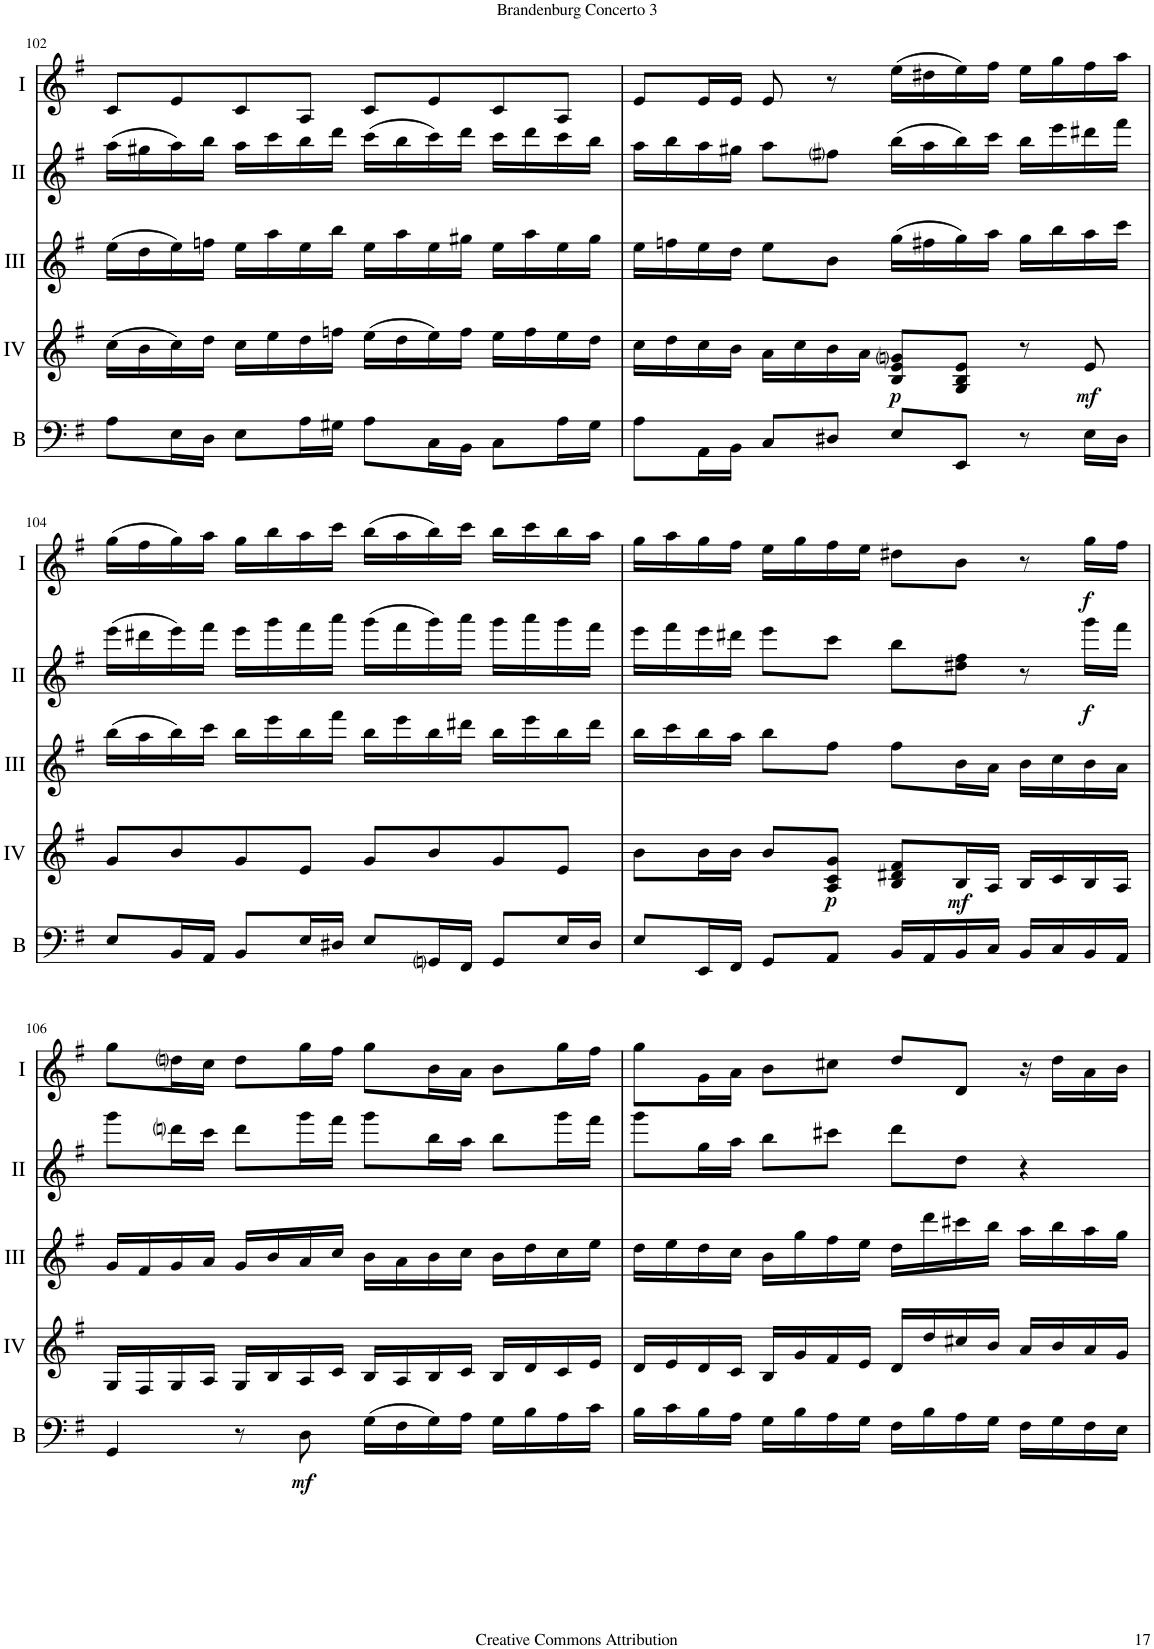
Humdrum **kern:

**kern	**dynam	**kern	**dynam	**kern	**kern	**dynam	**kern	**dynam
*part5	*part5	*part4	*part4	*part3	*part2	*part2	*part1	*part1
*staff5	*staff5	*staff4	*staff4	*staff3	*staff2	*staff2	*staff1	*staff1
*I"Bass	*	*I"Acc. 4	*	*I"Acc. 3	*I"Acc. 2	*	*I"Acc. 1	*
*I'B	*	*	*	*	*	*	*	*
!!LO:PB:g=z
*clefF4	*	*clefG2	*	*clefG2	*clefG2	*	*clefG2	*
*Trd7c12	*	*	*	*Trd7c12	*Trd7c12	*	*	*
*k[f#]	*	*k[f#]	*	*k[f#]	*k[f#]	*	*k[f#]	*
*M2/2	*	*M2/2	*	*M2/2	*M2/2	*	*M2/2	*
*met(c|)	*	*met(c|)	*	*met(c|)	*met(c|)	*	*met(c|)	*
=102	=102	=102	=102	=102	=102	=102	=102	=102
8A\L	.	(16cc\LL	.	(16ee\LL	(16aa\LL	.	8c/L	.
.	.	16b\	.	16dd\	16gg#X\	.	.	.
16E\L	.	16cc\)	.	16ee\)	16aa\)	.	8e/	.
16D\JJ	.	16dd\JJ	.	16ffn\JJ	16bb\JJ	.	.	.
8E\L	.	16cc\LL	.	16ee\LL	16aa\LL	.	8c/	.
.	.	16ee\	.	16aa\	16ccc\	.	.	.
16A\L	.	16dd\	.	16ee\	16bb\	.	8A/J	.
16G#X\JJ	.	16ffn\JJ	.	16bb\JJ	16ddd\JJ	.	.	.
8A\L	.	(16ee\LL	.	16ee\LL	(16ccc\LL	.	8c/L	.
.	.	16dd\	.	16aa\	16bb\	.	.	.
16C\L	.	16ee\)	.	16ee\	16ccc\)	.	8e/	.
16BB\JJ	.	16ff\JJ	.	16gg#X\JJ	16ddd\JJ	.	.	.
8C\L	.	16ee\LL	.	16ee\LL	16ccc\LL	.	8c/	.
.	.	16ff\	.	16aa\	16ddd\	.	.	.
16A\L	.	16ee\	.	16ee\	16ccc\	.	8A/J	.
16G#\JJ	.	16dd\JJ	.	16gg#\JJ	16bb\JJ	.	.	.
=103	=103	=103	=103	=103	=103	=103	=103	=103
8A\L	.	16cc\LL	.	16ee\LL	16aa\LL	.	8e/L	.
.	.	16dd\	.	16ffn\	16bb\	.	.	.
16AA\L	.	16cc\	.	16ee\	16aa\	.	16e/L	.
16BB\JJ	.	16b\JJ	.	16dd\JJ	16gg#X\JJ	.	16e/JJ	.
8C/L	.	16a\LL	.	8ee\L	8aa\L	.	8e/	.
.	.	16cc\	.	.	.	.	.	.
8D#X/J	.	16b\	.	8b\J	8ff#i\J	.	8r	.
.	.	16a\JJ	.	.	.	.	.	.
!	!	!	!LO:DY:b	!	!	!	!	!
8E/L	.	8B/ 8e/ 8gni/L	p	(16gg\LL	(16bb\LL	.	(16ee\LL	.
.	.	.	.	16ff#X\	16aa\	.	16dd#X\	.
8EE/J	.	8G/ 8B/ 8e/J	.	16gg\)	16bb\)	.	16ee\)	.
.	.	.	.	16aa\JJ	16ccc\JJ	.	16ff#\JJ	.
8r	.	8r	.	16gg\LL	16bb\LL	.	16ee\LL	.
.	.	.	.	16bb\	16eee\	.	16gg\	.
!	!	!	!LO:DY:b	!	!	!	!	!
16E\LL	.	8e/	mf	16aa\	16ddd#X\	.	16ff#\	.
16D#\JJ	.	.	.	16ccc\JJ	16fff#\JJ	.	16aa\JJ	.
!!LO:LB:g=z
=104	=104	=104	=104	=104	=104	=104	=104	=104
8E/L	.	8g/L	.	(16bb\LL	(16eee\LL	.	(16gg\LL	.
.	.	.	.	16aa\	16ddd#X\	.	16ff#\	.
16BB/L	.	8b/	.	16bb\)	16eee\)	.	16gg\)	.
16AA/JJ	.	.	.	16ccc\JJ	16fff#\JJ	.	16aa\JJ	.
8BB/L	.	8g/	.	16bb\LL	16eee\LL	.	16gg\LL	.
.	.	.	.	16eee\	16ggg\	.	16bb\	.
16E/L	.	8e/J	.	16bb\	16fff#\	.	16aa\	.
16D#X/JJ	.	.	.	16fff#\JJ	16aaa\JJ	.	16ccc\JJ	.
8E/L	.	8g/L	.	16bb\LL	(16ggg\LL	.	(16bb\LL	.
.	.	.	.	16eee\	16fff#\	.	16aa\	.
16GGni/L	.	8b/	.	16bb\	16ggg\)	.	16bb\)	.
16FF#/JJ	.	.	.	16ddd#X\JJ	16aaa\JJ	.	16ccc\JJ	.
8GG/L	.	8g/	.	16bb\LL	16ggg\LL	.	16bb\LL	.
.	.	.	.	16eee\	16aaa\	.	16ccc\	.
16E/L	.	8e/J	.	16bb\	16ggg\	.	16bb\	.
16D#/JJ	.	.	.	16ddd#\JJ	16fff#\JJ	.	16aa\JJ	.
=105	=105	=105	=105	=105	=105	=105	=105	=105
8E/L	.	8b\L	.	16bb\LL	16eee\LL	.	16gg\LL	.
.	.	.	.	16ccc\	16fff#\	.	16aa\	.
16EE/L	.	16b\L	.	16bb\	16eee\	.	16gg\	.
16FF#/JJ	.	16b\JJ	.	16aa\JJ	16ddd#X\JJ	.	16ff#\JJ	.
8GG/L	.	8b/L	.	8bb\L	8eee\L	.	16ee\LL	.
.	.	.	.	.	.	.	16gg\	.
!	!	!	!LO:DY:b	!	!	!	!	!
8AA/J	.	8A/ 8c/ 8g/J	p	8ff#\J	8ccc\J	.	16ff#\	.
.	.	.	.	.	.	.	16ee\JJ	.
16BB/LL	.	8B/ 8d#X/ 8f#/L	.	8ff#\L	8bb\L	.	8dd#X\L	.
16AA/	.	.	.	.	.	.	.	.
!	!	!	!LO:DY:b	!	!	!	!	!
16BB/	.	16B/L	mf	16b\L	8dd#X\ 8ff#\J	.	8b\J	.
16C/JJ	.	16A/JJ	.	16a\JJ	.	.	.	.
16BB/LL	.	16B/LL	.	16b\LL	8r	.	8r	.
16C/	.	16c/	.	16cc\	.	.	.	.
!	!	!	!	!	!	!LO:DY:b	!	!LO:DY:b
16BB/	.	16B/	.	16b\	16ggg\LL	f	16gg\LL	f
16AA/JJ	.	16A/JJ	.	16a\JJ	16fff#\JJ	.	16ff#\JJ	.
!!LO:LB:g=z
=106	=106	=106	=106	=106	=106	=106	=106	=106
4GG/	.	16G/LL	.	16g/LL	8ggg\L	.	8gg\L	.
.	.	16F#/	.	16f#/	.	.	.	.
.	.	16G/	.	16g/	16dddni\L	.	16ddni\L	.
.	.	16A/JJ	.	16a/JJ	16ccc\JJ	.	16cc\JJ	.
8r	.	16G/LL	.	16g/LL	8ddd\L	.	8dd\L	.
.	.	16B/	.	16b/	.	.	.	.
!	!LO:DY:b	!	!	!	!	!	!	!
8D\	mf	16A/	.	16a/	16ggg\L	.	16gg\L	.
.	.	16c/JJ	.	16cc/JJ	16fff#\JJ	.	16ff#\JJ	.
(16G\LL	.	16B/LL	.	16b\LL	8ggg\L	.	8gg\L	.
16F#\	.	16A/	.	16a\	.	.	.	.
16G\)	.	16B/	.	16b\	16bb\L	.	16b\L	.
16A\JJ	.	16c/JJ	.	16cc\JJ	16aa\JJ	.	16a\JJ	.
16G\LL	.	16B/LL	.	16b\LL	8bb\L	.	8b\L	.
16B\	.	16d/	.	16dd\	.	.	.	.
16A\	.	16c/	.	16cc\	16ggg\L	.	16gg\L	.
16c\JJ	.	16e/JJ	.	16ee\JJ	16fff#\JJ	.	16ff#\JJ	.
=107	=107	=107	=107	=107	=107	=107	=107	=107
16B\LL	.	16d/LL	.	16dd\LL	8ggg\L	.	8gg\L	.
16c\	.	16e/	.	16ee\	.	.	.	.
16B\	.	16d/	.	16dd\	16gg\L	.	16g\L	.
16A\JJ	.	16c/JJ	.	16cc\JJ	16aa\JJ	.	16a\JJ	.
16G\LL	.	16B/LL	.	16b\LL	8bb\L	.	8b\L	.
16B\	.	16g/	.	16gg\	.	.	.	.
16A\	.	16f#/	.	16ff#\	8ccc#X\J	.	8cc#X\J	.
16G\JJ	.	16e/JJ	.	16ee\JJ	.	.	.	.
16F#\LL	.	16d/LL	.	16dd\LL	8ddd\L	.	8dd/L	.
16B\	.	16dd/	.	16ddd\	.	.	.	.
16A\	.	16cc#X/	.	16ccc#X\	8dd\J	.	8d/J	.
16G\JJ	.	16b/JJ	.	16bb\JJ	.	.	.	.
16F#\LL	.	16a/LL	.	16aa\LL	4r	.	16r	.
16G\	.	16b/	.	16bb\	.	.	16dd\LL	.
16F#\	.	16a/	.	16aa\	.	.	16a\	.
16E\JJ	.	16g/JJ	.	16gg\JJ	.	.	16b\JJ	.
=	=	=	=	=	=	=	=	=
*-	*-	*-	*-	*-	*-	*-	*-	*-
